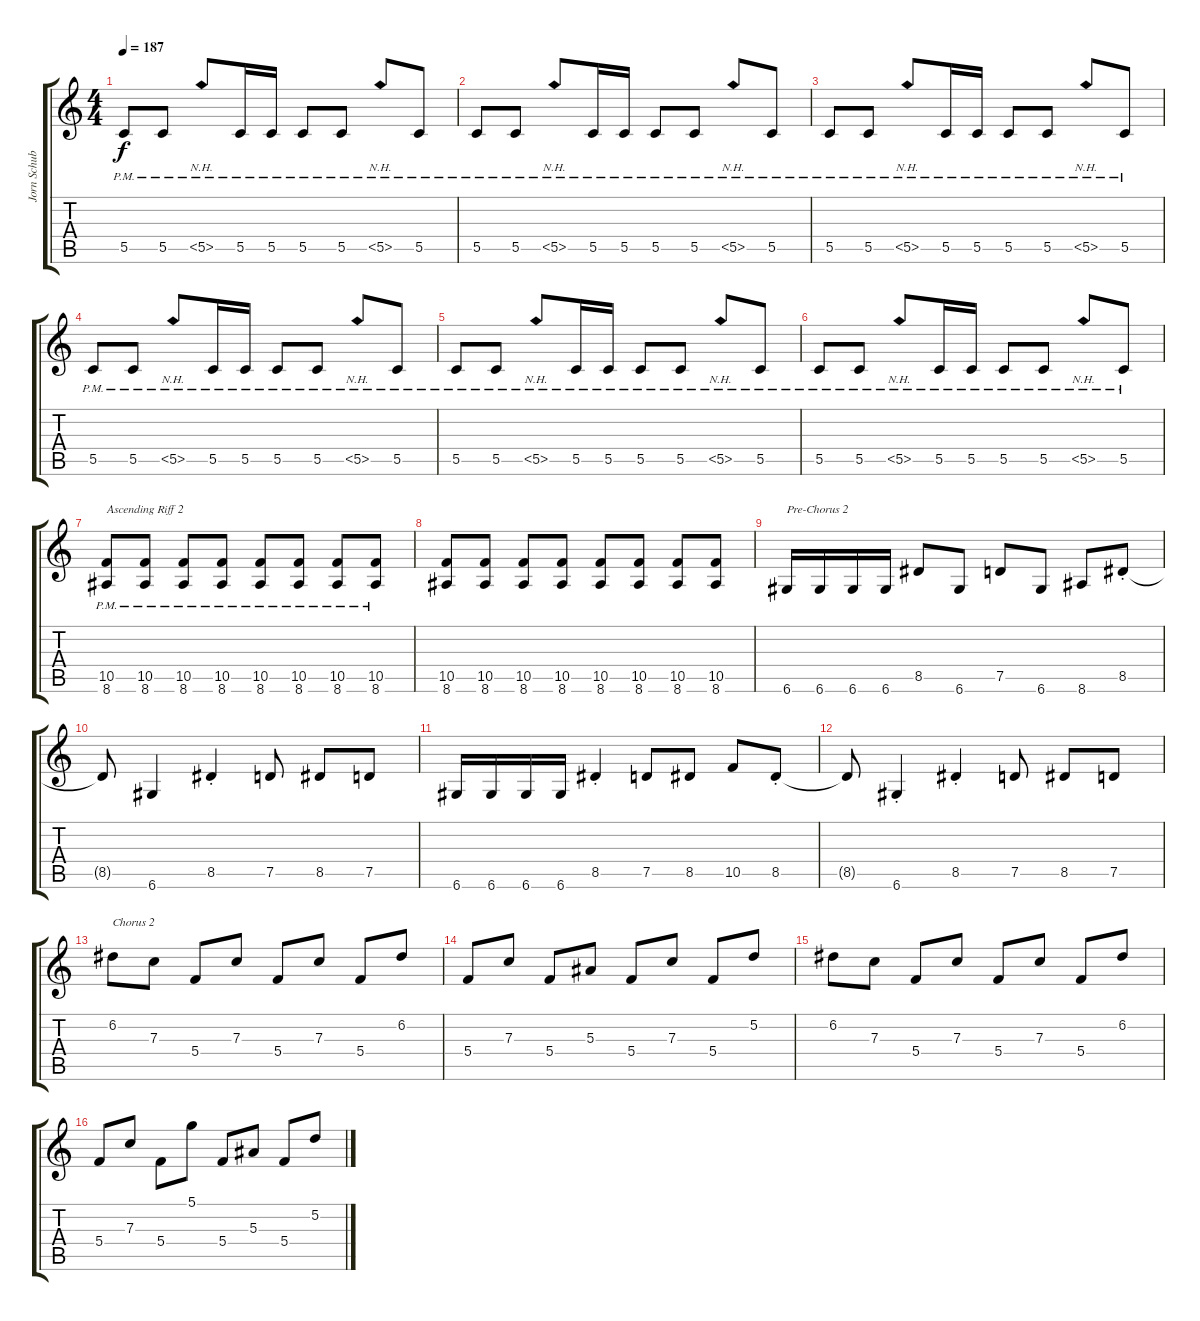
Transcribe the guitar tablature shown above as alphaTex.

\track ("Jorn Schubert - Lead" "Jorn Schub") {instrument overdrivenguitar}
\staff {score tabs}
\tuning (D4 A3 F3 C3 G2 D2) {hide}
\ts (4 4)
\tempo 187
\clef g2
\ks c
5.5{pm}.8{dy f} 5.5{pm}.8 5.5{nh pm}.8 5.5{pm}.16 5.5{pm}.16 5.5{pm}.8 5.5{pm}.8 5.5{nh pm}.8 5.5{pm}.8 |
5.5{pm}.8 5.5{pm}.8 5.5{nh pm}.8 5.5{pm}.16 5.5{pm}.16 5.5{pm}.8 5.5{pm}.8 5.5{nh pm}.8 5.5{pm}.8 |
5.5{pm}.8 5.5{pm}.8 5.5{nh pm}.8 5.5{pm}.16 5.5{pm}.16 5.5{pm}.8 5.5{pm}.8 5.5{nh pm}.8 5.5{pm}.8 |
5.5{pm}.8 5.5{pm}.8 5.5{nh pm}.8 5.5{pm}.16 5.5{pm}.16 5.5{pm}.8 5.5{pm}.8 5.5{nh pm}.8 5.5{pm}.8 |
5.5{pm}.8 5.5{pm}.8 5.5{nh pm}.8 5.5{pm}.16 5.5{pm}.16 5.5{pm}.8 5.5{pm}.8 5.5{nh pm}.8 5.5{pm}.8 |
5.5{pm}.8 5.5{pm}.8 5.5{nh pm}.8 5.5{pm}.16 5.5{pm}.16 5.5{pm}.8 5.5{pm}.8 5.5{nh pm}.8 5.5{pm}.8 |
(10.5{pm} 8.6{pm}).8{txt "Ascending Riff 2"} (10.5{pm} 8.6{pm}).8 (10.5{pm} 8.6{pm}).8 (10.5{pm} 8.6{pm}).8 (10.5{pm} 8.6{pm}).8 (10.5{pm} 8.6{pm}).8 (10.5{pm} 8.6{pm}).8 (10.5{pm} 8.6{pm}).8 |
(10.5 8.6).8 (10.5 8.6).8 (10.5 8.6).8 (10.5 8.6).8 (10.5 8.6).8 (10.5 8.6).8 (10.5 8.6).8 (10.5 8.6).8 |
6.6.16{txt "Pre-Chorus 2"} 6.6.16 6.6.16 6.6.16 8.5.8 6.6.8 7.5.8 6.6.8 8.6.8 8.5{st}.8 |
8.5{t}.8 6.6.4 8.5{st}.4 7.5.8 8.5.8 7.5.8 |
6.6.16 6.6.16 6.6.16 6.6.16 8.5{st}.4 7.5.8 8.5.8 10.5.8 8.5{st}.8 |
8.5{t}.8 6.6{st}.4 8.5{st}.4 7.5.8 8.5.8 7.5.8 |
6.2.8{txt "Chorus 2"} 7.3.8 5.4.8 7.3.8 5.4.8 7.3.8 5.4.8 6.2.8 |
5.4.8 7.3.8 5.4.8 5.3.8 5.4.8 7.3.8 5.4.8 5.2.8 |
6.2.8 7.3.8 5.4.8 7.3.8 5.4.8 7.3.8 5.4.8 6.2.8 |
5.4.8 7.3.8 5.4.8 5.1.8 5.4.8 5.3.8 5.4.8 5.2.8
